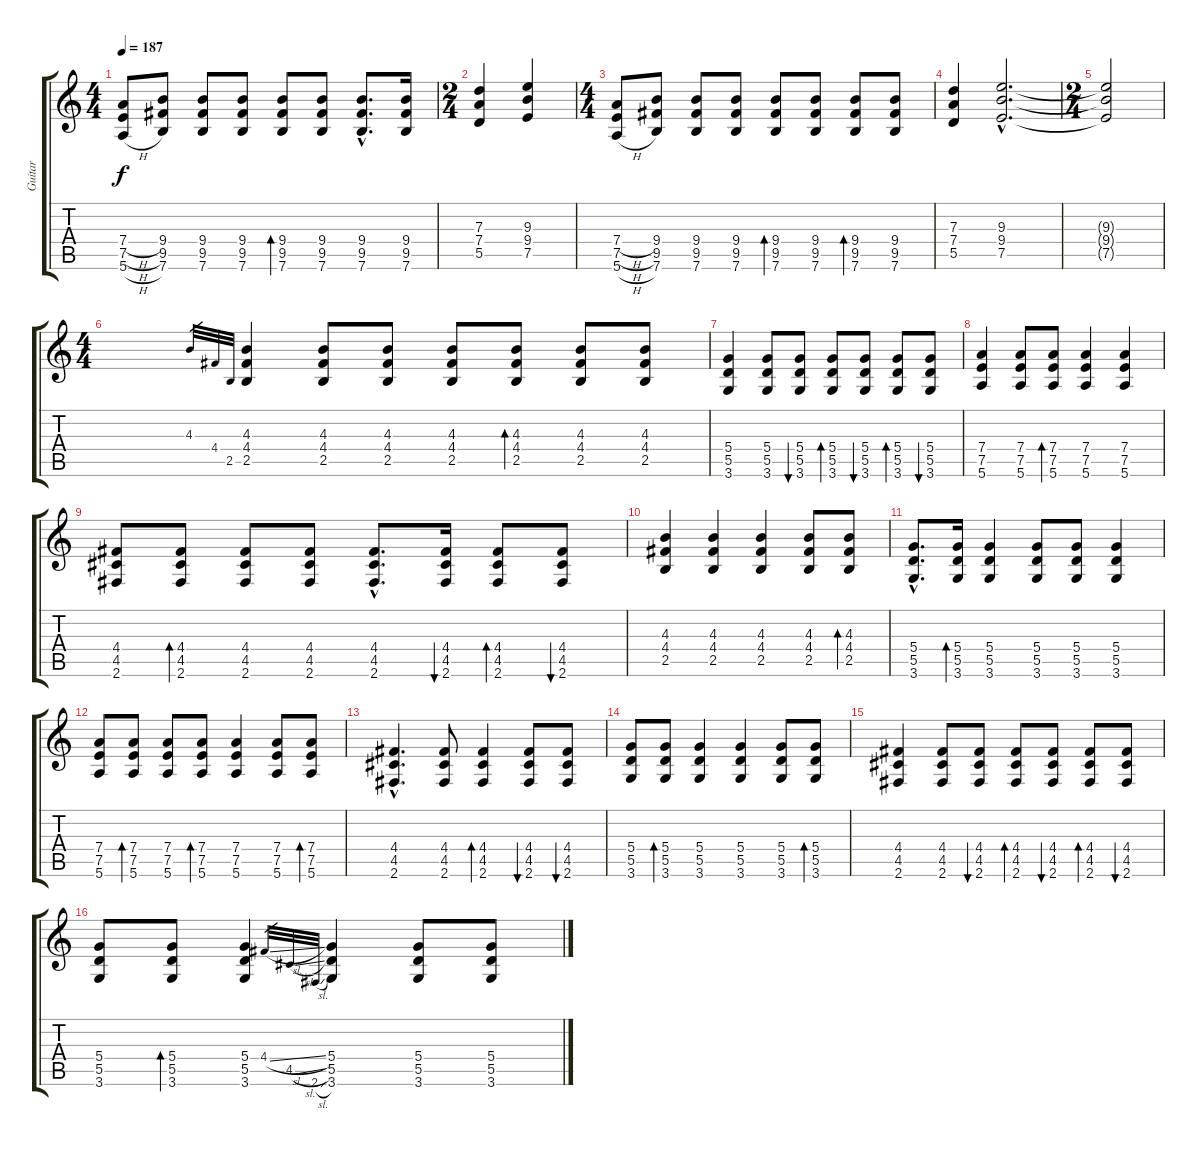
\track ("Guitar" "Guitar") {instrument distortionguitar}
\staff {score tabs}
\tuning (E4 B3 G3 D3 A2 E2) {hide}
\ts (4 4)
\tempo 187
\clef g2
\ks c
(7.4{h} 7.5{h} 5.6{h}).8{dy f} (9.4 9.5 7.6).8 (9.4 9.5 7.6).8 (9.4 9.5 7.6).8 (9.4 9.5 7.6).8{bd 240} (9.4 9.5 7.6).8 (9.4{hac} 9.5{hac} 7.6{hac}).8{d} (9.4 9.5 7.6).16 |
\ts (2 4)
(7.3 7.4 5.5).4 (9.3 9.4 7.5).4 |
\ts (4 4)
(7.4{h} 7.5{h} 5.6{h}).8 (9.4 9.5 7.6).8 (9.4 9.5 7.6).8 (9.4 9.5 7.6).8 (9.4 9.5 7.6).8{bd 240} (9.4 9.5 7.6).8 (9.4 9.5 7.6).8{bd 240} (9.4 9.5 7.6).8 |
(7.3 7.4 5.5).4 (9.3{hac} 9.4{hac} 7.5{hac}).2{d} |
\ts (2 4)
(9.3{t} 9.4{t} 7.5{t}).2 |
\ts (4 4)
4.3.32{gr} 4.4.32{gr} 2.5.32{gr} (4.3 4.4 2.5).4 (4.3 4.4 2.5).8 (4.3 4.4 2.5).8 (4.3 4.4 2.5).8 (4.3 4.4 2.5).8{bd 240} (4.3 4.4 2.5).8 (4.3 4.4 2.5).8 |
(5.4 5.5 3.6).4 (5.4 5.5 3.6).8 (5.4 5.5 3.6).8{bu 240} (5.4 5.5 3.6).8{bd 240} (5.4 5.5 3.6).8{bu 240} (5.4 5.5 3.6).8{bd 240} (5.4 5.5 3.6).8{bu 240} |
(7.4 7.5 5.6).4 (7.4 7.5 5.6).8 (7.4 7.5 5.6).8{bd 240} (7.4 7.5 5.6).4 (7.4 7.5 5.6).4 |
(4.4 4.5 2.6).8 (4.4 4.5 2.6).8{bd 240} (4.4 4.5 2.6).8 (4.4 4.5 2.6).8 (4.4{hac} 4.5{hac} 2.6{hac}).8{d} (4.4 4.5 2.6).16{bu 120} (4.4 4.5 2.6).8{bd 240} (4.4 4.5 2.6).8{bu 240} |
(4.3 4.4 2.5).4 (4.3 4.4 2.5).4 (4.3 4.4 2.5).4 (4.3 4.4 2.5).8 (4.3 4.4 2.5).8{bd 240} |
(5.4{hac} 5.5{hac} 3.6{hac}).8{d} (5.4 5.5 3.6).16{bd 240} (5.4 5.5 3.6).4 (5.4 5.5 3.6).8 (5.4 5.5 3.6).8 (5.4 5.5 3.6).4 |
(7.4 7.5 5.6).8 (7.4 7.5 5.6).8{bd 240} (7.4 7.5 5.6).8 (7.4 7.5 5.6).8{bd 240} (7.4 7.5 5.6).4 (7.4 7.5 5.6).8 (7.4 7.5 5.6).8{bd 240} |
(4.4{hac} 4.5{hac} 2.6{hac}).4{d} (4.4 4.5 2.6).8 (4.4 4.5 2.6).4{bd 240} (4.4 4.5 2.6).8{bu 240} (4.4 4.5 2.6).8{bu 240} |
(5.4 5.5 3.6).8 (5.4 5.5 3.6).8{bd 240} (5.4 5.5 3.6).4 (5.4 5.5 3.6).4 (5.4 5.5 3.6).8 (5.4 5.5 3.6).8{bd 240} |
(4.4 4.5 2.6).4 (4.4 4.5 2.6).8 (4.4 4.5 2.6).8{bu 240} (4.4 4.5 2.6).8{bd 240} (4.4 4.5 2.6).8{bu 240} (4.4 4.5 2.6).8{bd 240} (4.4 4.5 2.6).8{bu 240} |
(5.4 5.5 3.6).8 (5.4 5.5 3.6).8{bd 240} (5.4 5.5 3.6).4 4.4{sl}.32{gr} 4.5{sl}.32{gr} 2.6{sl}.32{gr} (5.4 5.5 3.6).4 (5.4 5.5 3.6).8 (5.4 5.5 3.6).8
